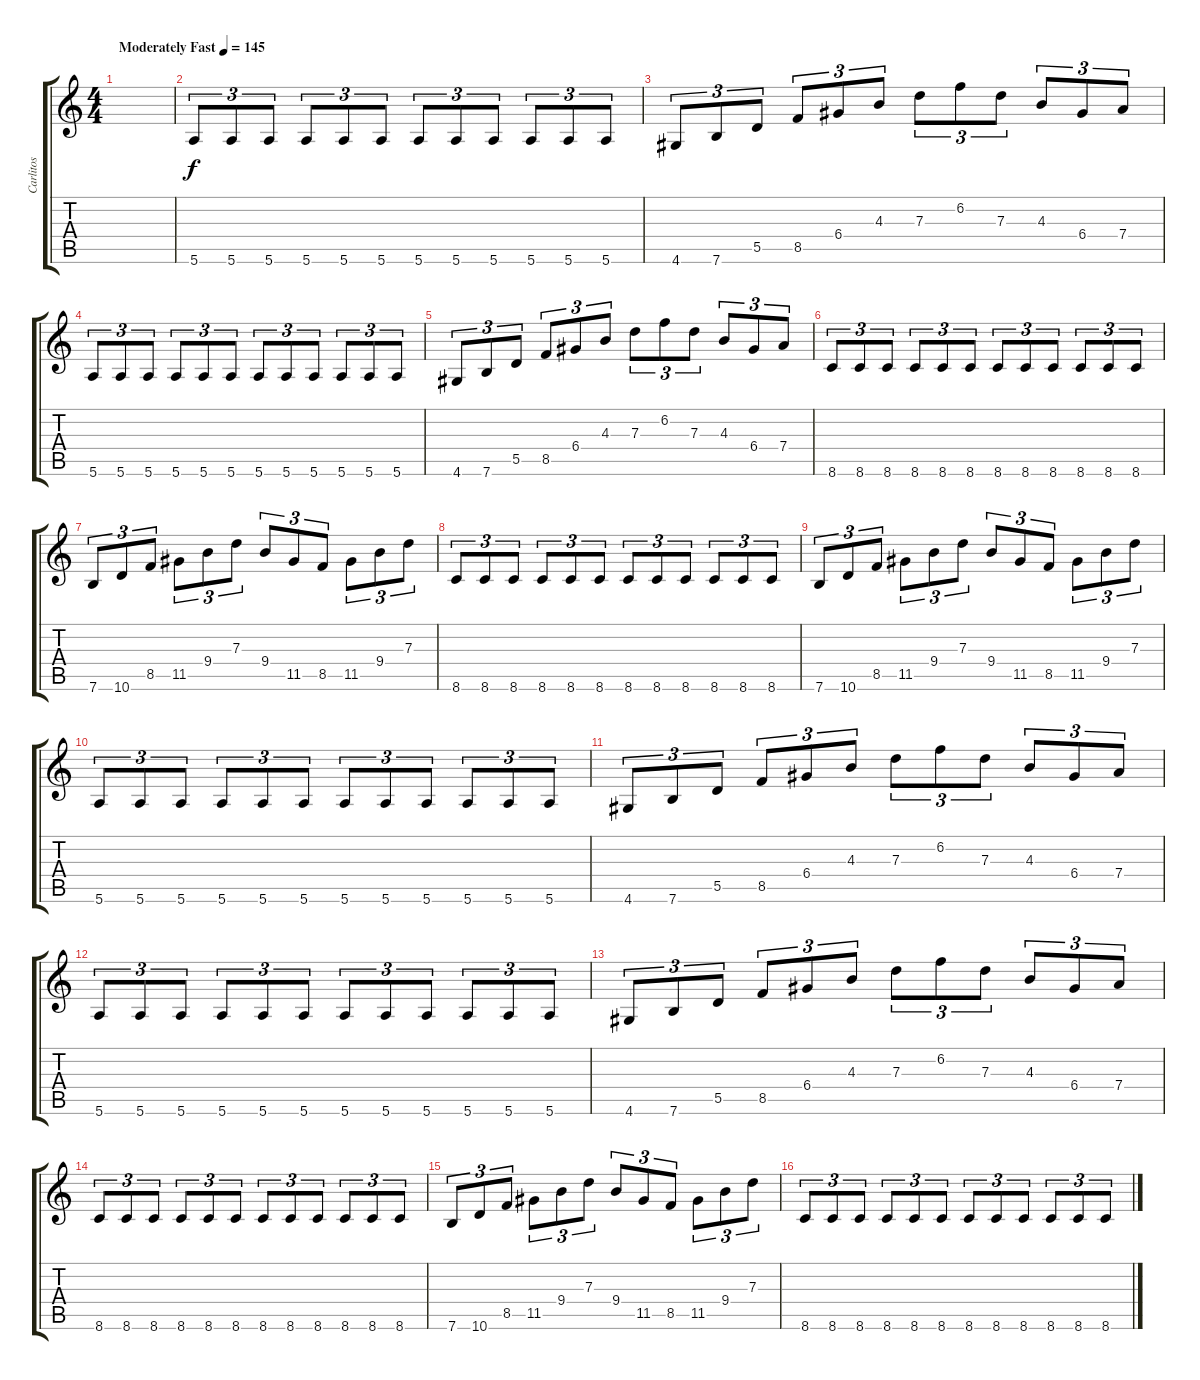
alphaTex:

\track ("Carlitos" "Carlitos") {instrument distortionguitar}
\staff {score tabs}
\tuning (E4 B3 G3 D3 A2 E2) {hide}
\ts (4 4)
\tempo (145 "Moderately Fast")
\clef g2
\ks c
|
5.6.8{tu (3 2)} 5.6.8{tu (3 2)} 5.6.8{tu (3 2)} 5.6.8{tu (3 2)} 5.6.8{tu (3 2)} 5.6.8{tu (3 2)} 5.6.8{tu (3 2)} 5.6.8{tu (3 2)} 5.6.8{tu (3 2)} 5.6.8{tu (3 2)} 5.6.8{tu (3 2)} 5.6.8{tu (3 2)} |
4.6.8{tu (3 2)} 7.6.8{tu (3 2)} 5.5.8{tu (3 2)} 8.5.8{tu (3 2)} 6.4.8{tu (3 2)} 4.3.8{tu (3 2)} 7.3.8{tu (3 2)} 6.2.8{tu (3 2)} 7.3.8{tu (3 2)} 4.3.8{tu (3 2)} 6.4.8{tu (3 2)} 7.4.8{tu (3 2)} |
5.6.8{tu (3 2)} 5.6.8{tu (3 2)} 5.6.8{tu (3 2)} 5.6.8{tu (3 2)} 5.6.8{tu (3 2)} 5.6.8{tu (3 2)} 5.6.8{tu (3 2)} 5.6.8{tu (3 2)} 5.6.8{tu (3 2)} 5.6.8{tu (3 2)} 5.6.8{tu (3 2)} 5.6.8{tu (3 2)} |
4.6.8{tu (3 2)} 7.6.8{tu (3 2)} 5.5.8{tu (3 2)} 8.5.8{tu (3 2)} 6.4.8{tu (3 2)} 4.3.8{tu (3 2)} 7.3.8{tu (3 2)} 6.2.8{tu (3 2)} 7.3.8{tu (3 2)} 4.3.8{tu (3 2)} 6.4.8{tu (3 2)} 7.4.8{tu (3 2)} |
8.6.8{tu (3 2)} 8.6.8{tu (3 2)} 8.6.8{tu (3 2)} 8.6.8{tu (3 2)} 8.6.8{tu (3 2)} 8.6.8{tu (3 2)} 8.6.8{tu (3 2)} 8.6.8{tu (3 2)} 8.6.8{tu (3 2)} 8.6.8{tu (3 2)} 8.6.8{tu (3 2)} 8.6.8{tu (3 2)} |
7.6.8{tu (3 2)} 10.6.8{tu (3 2)} 8.5.8{tu (3 2)} 11.5.8{tu (3 2)} 9.4.8{tu (3 2)} 7.3.8{tu (3 2)} 9.4.8{tu (3 2)} 11.5.8{tu (3 2)} 8.5.8{tu (3 2)} 11.5.8{tu (3 2)} 9.4.8{tu (3 2)} 7.3.8{tu (3 2)} |
8.6.8{tu (3 2)} 8.6.8{tu (3 2)} 8.6.8{tu (3 2)} 8.6.8{tu (3 2)} 8.6.8{tu (3 2)} 8.6.8{tu (3 2)} 8.6.8{tu (3 2)} 8.6.8{tu (3 2)} 8.6.8{tu (3 2)} 8.6.8{tu (3 2)} 8.6.8{tu (3 2)} 8.6.8{tu (3 2)} |
7.6.8{tu (3 2)} 10.6.8{tu (3 2)} 8.5.8{tu (3 2)} 11.5.8{tu (3 2)} 9.4.8{tu (3 2)} 7.3.8{tu (3 2)} 9.4.8{tu (3 2)} 11.5.8{tu (3 2)} 8.5.8{tu (3 2)} 11.5.8{tu (3 2)} 9.4.8{tu (3 2)} 7.3.8{tu (3 2)} |
5.6.8{tu (3 2)} 5.6.8{tu (3 2)} 5.6.8{tu (3 2)} 5.6.8{tu (3 2)} 5.6.8{tu (3 2)} 5.6.8{tu (3 2)} 5.6.8{tu (3 2)} 5.6.8{tu (3 2)} 5.6.8{tu (3 2)} 5.6.8{tu (3 2)} 5.6.8{tu (3 2)} 5.6.8{tu (3 2)} |
4.6.8{tu (3 2)} 7.6.8{tu (3 2)} 5.5.8{tu (3 2)} 8.5.8{tu (3 2)} 6.4.8{tu (3 2)} 4.3.8{tu (3 2)} 7.3.8{tu (3 2)} 6.2.8{tu (3 2)} 7.3.8{tu (3 2)} 4.3.8{tu (3 2)} 6.4.8{tu (3 2)} 7.4.8{tu (3 2)} |
5.6.8{tu (3 2)} 5.6.8{tu (3 2)} 5.6.8{tu (3 2)} 5.6.8{tu (3 2)} 5.6.8{tu (3 2)} 5.6.8{tu (3 2)} 5.6.8{tu (3 2)} 5.6.8{tu (3 2)} 5.6.8{tu (3 2)} 5.6.8{tu (3 2)} 5.6.8{tu (3 2)} 5.6.8{tu (3 2)} |
4.6.8{tu (3 2)} 7.6.8{tu (3 2)} 5.5.8{tu (3 2)} 8.5.8{tu (3 2)} 6.4.8{tu (3 2)} 4.3.8{tu (3 2)} 7.3.8{tu (3 2)} 6.2.8{tu (3 2)} 7.3.8{tu (3 2)} 4.3.8{tu (3 2)} 6.4.8{tu (3 2)} 7.4.8{tu (3 2)} |
8.6.8{tu (3 2)} 8.6.8{tu (3 2)} 8.6.8{tu (3 2)} 8.6.8{tu (3 2)} 8.6.8{tu (3 2)} 8.6.8{tu (3 2)} 8.6.8{tu (3 2)} 8.6.8{tu (3 2)} 8.6.8{tu (3 2)} 8.6.8{tu (3 2)} 8.6.8{tu (3 2)} 8.6.8{tu (3 2)} |
7.6.8{tu (3 2)} 10.6.8{tu (3 2)} 8.5.8{tu (3 2)} 11.5.8{tu (3 2)} 9.4.8{tu (3 2)} 7.3.8{tu (3 2)} 9.4.8{tu (3 2)} 11.5.8{tu (3 2)} 8.5.8{tu (3 2)} 11.5.8{tu (3 2)} 9.4.8{tu (3 2)} 7.3.8{tu (3 2)} |
8.6.8{tu (3 2)} 8.6.8{tu (3 2)} 8.6.8{tu (3 2)} 8.6.8{tu (3 2)} 8.6.8{tu (3 2)} 8.6.8{tu (3 2)} 8.6.8{tu (3 2)} 8.6.8{tu (3 2)} 8.6.8{tu (3 2)} 8.6.8{tu (3 2)} 8.6.8{tu (3 2)} 8.6.8{tu (3 2)}
